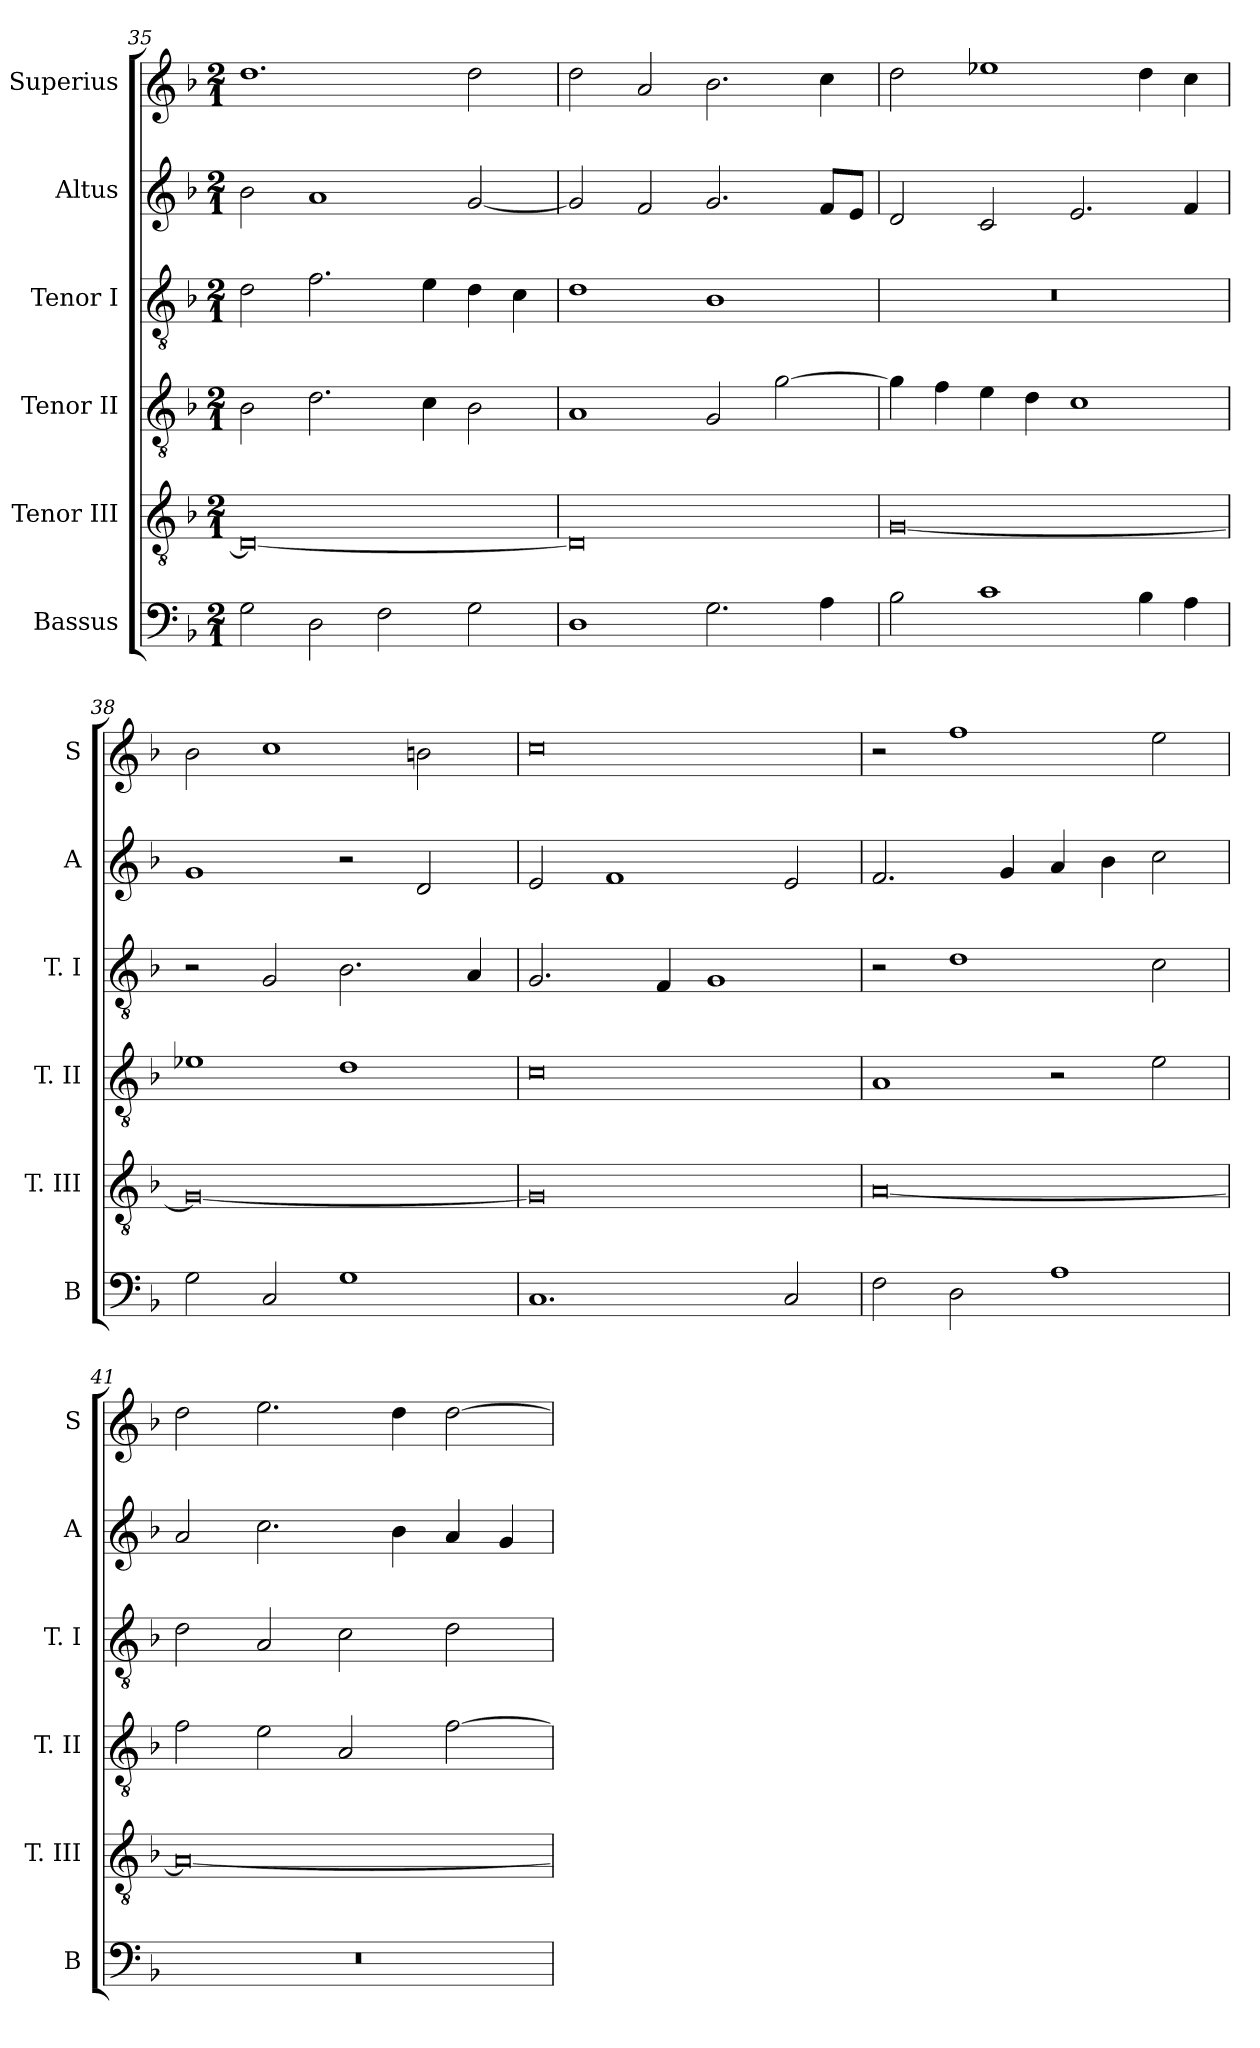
**kern	**kern	**kern	**kern	**kern	**kern
*part6	*part5	*part4	*part3	*part2	*part1
*staff6	*staff5	*staff4	*staff3	*staff2	*staff1
*I"Bassus	*I"Tenor III	*I"Tenor II	*I"Tenor I	*I"Altus	*I"Superius
*I'B	*I'T. III	*I'T. II	*I'T. I	*I'A	*I'S
*clefF4	*clefGv2	*clefGv2	*clefGv2	*clefG2	*clefG2
*k[b-]	*k[b-]	*k[b-]	*k[b-]	*k[b-]	*k[b-]
*F:	*F:	*F:	*F:	*F:	*F:
*M2/1	*M2/1	*M2/1	*M2/1	*M2/1	*M2/1
=35	=35	=35	=35	=35	=35
2G	0D_	2B-	2d	2b-	1.dd
2D	.	2.d	2.f	1a	.
2F	.	.	.	.	.
.	.	4c	4e	.	.
2G	.	2B-	4d	[2g	2dd
.	.	.	4c	.	.
=36	=36	=36	=36	=36	=36
1D	0D]	1A	1d	2g]	2dd
.	.	.	.	2f	2a
2.G	.	2G	1B-	2.g	2.b-
.	.	[2g	.	.	.
4A	.	.	.	8fL	4cc
.	.	.	.	8eJ	.
=37	=37	=37	=37	=37	=37
2B-	[0G	4g]	0r	2d	2dd
.	.	4f	.	.	.
1c	.	4e	.	2c	1ee-X
.	.	4d	.	.	.
.	.	1c	.	2.e	.
4B-	.	.	.	.	4dd
4A	.	.	.	4f	4cc
=38	=38	=38	=38	=38	=38
2G	0G_	1e-X	2r	1g	2b-
2C	.	.	2G	.	1cc
1G	.	1d	2.B-	2r	.
.	.	.	.	2d	2bn
.	.	.	4A	.	.
=39	=39	=39	=39	=39	=39
1.C	0G]	0c	2.G	2e	0cc
.	.	.	.	1f	.
.	.	.	4F	.	.
.	.	.	1G	.	.
2C	.	.	.	2e	.
=40	=40	=40	=40	=40	=40
2F	[0A	1A	2r	2.f	2r
2D	.	.	1d	.	1ff
.	.	.	.	4g	.
1A	.	2r	.	4a	.
.	.	.	.	4b-	.
.	.	2e	2c	2cc	2ee
=41	=41	=41	=41	=41	=41
0r	0A_	2f	2d	2a	2dd
.	.	2e	2A	2.cc	2.ee
.	.	2A	2c	.	.
.	.	.	.	4b-	4dd
.	.	[2f	2d	4a	[2dd
.	.	.	.	4g	.
=	=	=	=	=	=
*-	*-	*-	*-	*-	*-
